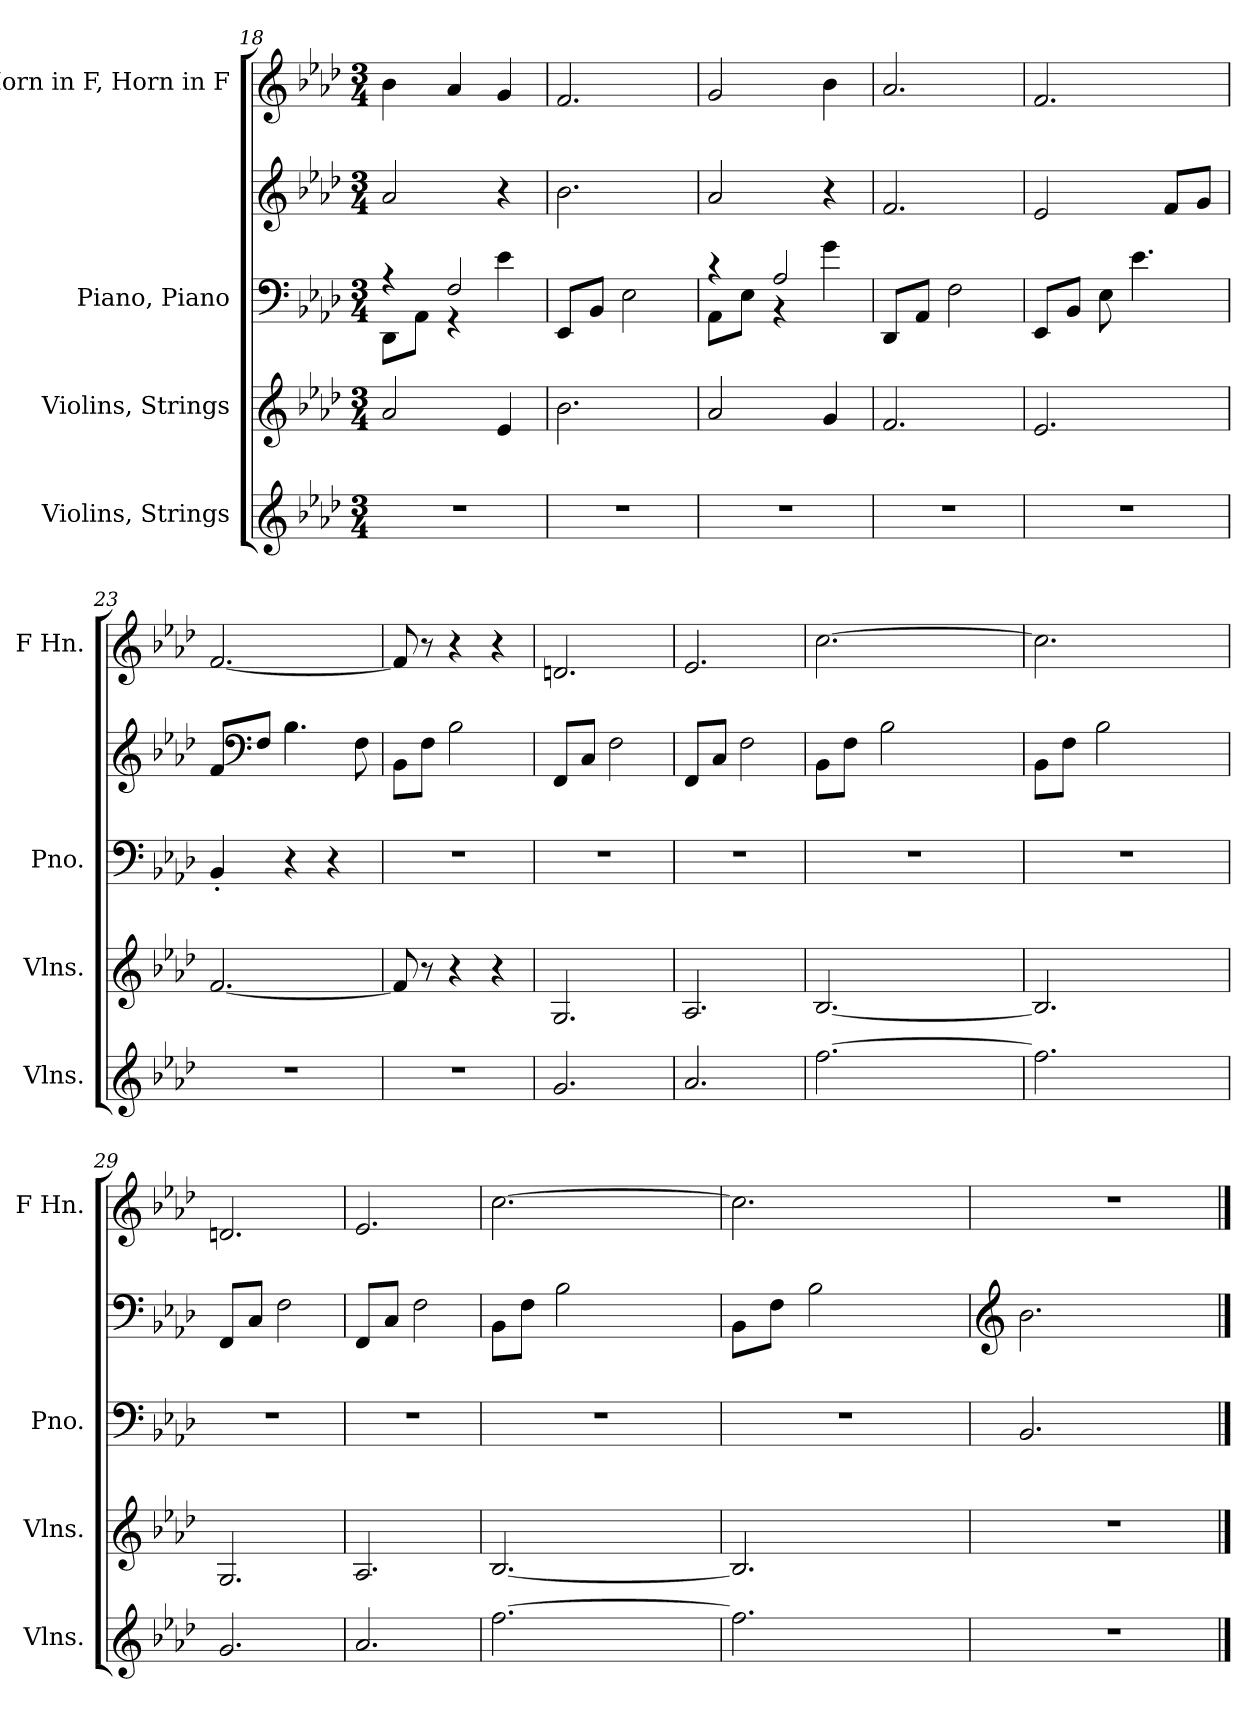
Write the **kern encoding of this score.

**kern	**kern	**kern	**kern	**kern
*part4	*part3	*part2	*part2	*part1
*staff5	*staff4	*staff3	*staff2	*staff1
*I"Violins, Strings	*I"Violins, Strings	*I"Piano, Piano	*	*I"Horn in F, Horn in F
*I'Vlns.	*I'Vlns.	*I'Pno.	*	*I'F Hn.
*clefG2	*clefG2	*clefF4	*clefG2	*clefG2
*	*	*	*	*ITrd4c7
*k[b-e-a-d-]	*k[b-e-a-d-]	*k[b-e-a-d-]	*k[b-e-a-d-]	*k[b-e-a-d-g-]
*M3/4	*M3/4	*M3/4	*M3/4	*M3/4
=18	=18	=18	=18	=18
*	*	*^	*	*
2.r	2a-/	4r	8DD-\L	2a-/	4e-\
.	.	.	8AA-\J	.	.
.	.	2F/	4r	.	4d-/
.	4e-/	.	4e-\	4r	4c/
*	*	*v	*v	*	*
=19	=19	=19	=19	=19
2.r	2.b-\	8EE-/L	2.b-\	2.B-/
.	.	8BB-/J	.	.
.	.	2E-\	.	.
=20	=20	=20	=20	=20
*	*	*^	*	*
2.r	2a-/	4r	8AA-\L	2a-/	2c/
.	.	.	8E-\J	.	.
.	.	2A-/	4r	.	.
.	4g/	.	4g\	4r	4e-\
*	*	*v	*v	*	*
=21	=21	=21	=21	=21
2.r	2.f/	8DD-/L	2.f/	2.d-/
.	.	8AA-/J	.	.
.	.	2F\	.	.
=22	=22	=22	=22	=22
2.r	2.e-/	8EE-/L	2e-/	2.B-/
.	.	8BB-/J	.	.
.	.	8E-\	.	.
.	.	4.e-\	.	.
.	.	.	8f/L	.
.	.	.	8g/J	.
!!LO:LB:g=z
=23	=23	=23	=23	=23
2.r	[2.f/	4BB-'/	8f/L	[2.B-/
*	*	*	*clefF4	*
.	.	.	8F/J	.
.	.	4r	4.B-\	.
.	.	4r	.	.
.	.	.	8F\	.
=24	=24	=24	=24	=24
2.r	8f/]	2.r	8BB-\L	8B-/]
.	8r	.	8F\J	8r
.	4r	.	2B-\	4r
.	4r	.	.	4r
=25	=25	=25	=25	=25
2.g/	2.G/	2.r	8FF/L	2.Gn/
.	.	.	8C/J	.
.	.	.	2F\	.
=26	=26	=26	=26	=26
2.a-/	2.A-/	2.r	8FF/L	2.A-/
.	.	.	8C/J	.
.	.	.	2F\	.
=27	=27	=27	=27	=27
*	*	*	*	*^
*	*	*	*	*	*^
*	*	*	*	*	*	*^
*	*	*	*	*	*	*	*^
[2.ff\	[2.B-/	2.r	8BB-\L	[2.f\	8.ryy	4ryy	2ryy	2ryy
.	.	.	8F\J	.	.	.	.	.
*	*	*	*	*MM79	*	*	*	*
.	.	.	.	.	2ryy	.	.	.
.	.	.	2B-\	.	.	16..ryy	.	.
*	*	*	*	*MM78	*	*	*	*
.	.	.	.	.	.	4ryy	.	.
.	.	.	.	.	.	.	32ryy	8ryy
*	*	*	*	*MM77	*	*	*	*
.	.	.	.	.	.	.	8..ryy	.
.	.	.	.	.	.	8ryy	.	.
.	.	.	.	.	.	.	.	16ryy
.	.	.	.	.	16ryy	.	.	64ryy
*	*	*	*	*MM76	*	*	*	*
.	.	.	.	.	.	.	.	32.ryy
.	.	.	.	.	.	64ryy	.	.
=28	=28	=28	=28	=28	=28	=28	=28	=28
2.ff\]	2.B-/]	2.r	8BB-\L	2.f\]	8ryy	4ryy	4ryy	2ryy
.	.	.	8F\J	.	64ryy	.	.	.
*	*	*	*	*MM75	*	*	*	*
.	.	.	.	.	2ryy	.	.	.
.	.	.	2B-\	.	.	16ryy	8...ryy	.
*	*	*	*	*MM74	*	*	*	*
.	.	.	.	.	.	4..ryy	.	.
*	*	*	*	*MM73	*	*	*	*
.	.	.	.	.	.	.	4ryy	.
.	.	.	.	.	.	.	.	8ryy
.	.	.	.	.	.	.	.	32ryy
.	.	.	.	.	16..ryy	.	.	.
*	*	*	*	*MM72	*	*	*	*
.	.	.	.	.	.	.	.	16.ryy
.	.	.	.	.	.	.	64ryy	.
*	*	*	*	*v	*v	*v	*v	*v
=29	=29	=29	=29	=29
*	*	*	*	*MM80
2.g/	2.G/	2.r	8FF/L	2.Gn/
.	.	.	8C/J	.
.	.	.	2F\	.
=30	=30	=30	=30	=30
2.a-/	2.A-/	2.r	8FF/L	2.A-/
.	.	.	8C/J	.
.	.	.	2F\	.
!!LO:PB:g=z
=31	=31	=31	=31	=31
*	*	*	*	*^
*	*	*	*	*	*^
*	*	*	*	*	*	*^
*	*	*	*	*	*	*	*^
*	*	*	*	*	*	*	*	*^
[2.ff\	[2.B-/	2.r	8BB-\L	[2.f\	8ryy	4ryy	4ryy	2ryy	2ryy
.	.	.	8F\J	.	64ryy	.	.	.	.
*	*	*	*	*MM79	*	*	*	*	*
.	.	.	.	.	2ryy	.	.	.	.
.	.	.	2B-\	.	.	64ryy	8ryy	.	.
*	*	*	*	*MM78	*	*	*	*	*
.	.	.	.	.	.	4ryy	.	.	.
.	.	.	.	.	.	.	32ryy	.	.
*	*	*	*	*MM76	*	*	*	*	*
.	.	.	.	.	.	.	4ryy	.	.
.	.	.	.	.	.	.	.	32ryy	8ryy
.	.	.	.	.	.	8...ryy	.	.	.
*	*	*	*	*MM75	*	*	*	*	*
.	.	.	.	.	.	.	.	8..ryy	.
.	.	.	.	.	.	.	.	.	32.ryy
.	.	.	.	.	16..ryy	.	.	.	.
.	.	.	.	.	.	.	16.ryy	.	.
*	*	*	*	*MM74	*	*	*	*	*
.	.	.	.	.	.	.	.	.	16ryy
.	.	.	.	.	.	.	.	.	64ryy
=32	=32	=32	=32	=32	=32	=32	=32	=32	=32
2.ff\]	2.B-/]	2.r	8BB-\L	2.f\]	32.ryy	8.ryy	4ryy	4..ryy	2ryy
*	*	*	*	*MM73	*	*	*	*	*
.	.	.	.	.	2ryy	.	.	.	.
.	.	.	8F\J	.	.	.	.	.	.
*	*	*	*	*MM72	*	*	*	*	*
.	.	.	.	.	.	2ryy	.	.	.
.	.	.	2B-\	.	.	.	16ryy	.	.
*	*	*	*	*MM71	*	*	*	*	*
.	.	.	.	.	.	.	4..ryy	.	.
*	*	*	*	*MM69	*	*	*	*	*
.	.	.	.	.	.	.	.	4ryy	.
.	.	.	.	.	.	.	.	.	16ryy
.	.	.	.	.	8ryy	.	.	.	.
.	.	.	.	.	.	.	.	.	64ryy
*	*	*	*	*MM68	*	*	*	*	*
.	.	.	.	.	.	.	.	.	8ryy
.	.	.	.	.	16ryy	.	.	.	.
.	.	.	.	.	.	16ryy	.	16ryy	.
*	*	*	*	*MM67	*	*	*	*	*
.	.	.	.	.	.	.	.	.	32.ryy
.	.	.	.	.	64ryy	.	.	.	.
*	*	*	*	*v	*v	*v	*v	*v	*v
=33	=33	=33	=33	=33
*	*	*	*clefG2	*
*	*	*	*	*^
*	*	*	*	*	*^
*	*	*	*	*	*	*^
*	*	*	*	*	*	*	*^
2.r	2.r	2.BB-/	2.b-\	2.r	16.ryy	8..ryy	4ryy	4ryy
*	*	*	*	*MM66	*	*	*	*
.	.	.	.	.	2ryy	.	.	.
*	*	*	*	*MM65	*	*	*	*
.	.	.	.	.	.	2ryy	.	.
.	.	.	.	.	.	.	16..ryy	8...ryy
*	*	*	*	*MM64	*	*	*	*
.	.	.	.	.	.	.	4ryy	.
*	*	*	*	*MM62	*	*	*	*
.	.	.	.	.	.	.	.	4ryy
.	.	.	.	.	8ryy	.	.	.
*	*	*	*	*MM61	*	*	*	*
.	.	.	.	.	.	.	8ryy	.
.	.	.	.	.	32ryy	32ryy	.	.
.	.	.	.	.	.	.	64ryy	64ryy
*	*	*	*	*v	*v	*v	*v	*v
==	==	==	==	==
*-	*-	*-	*-	*-
